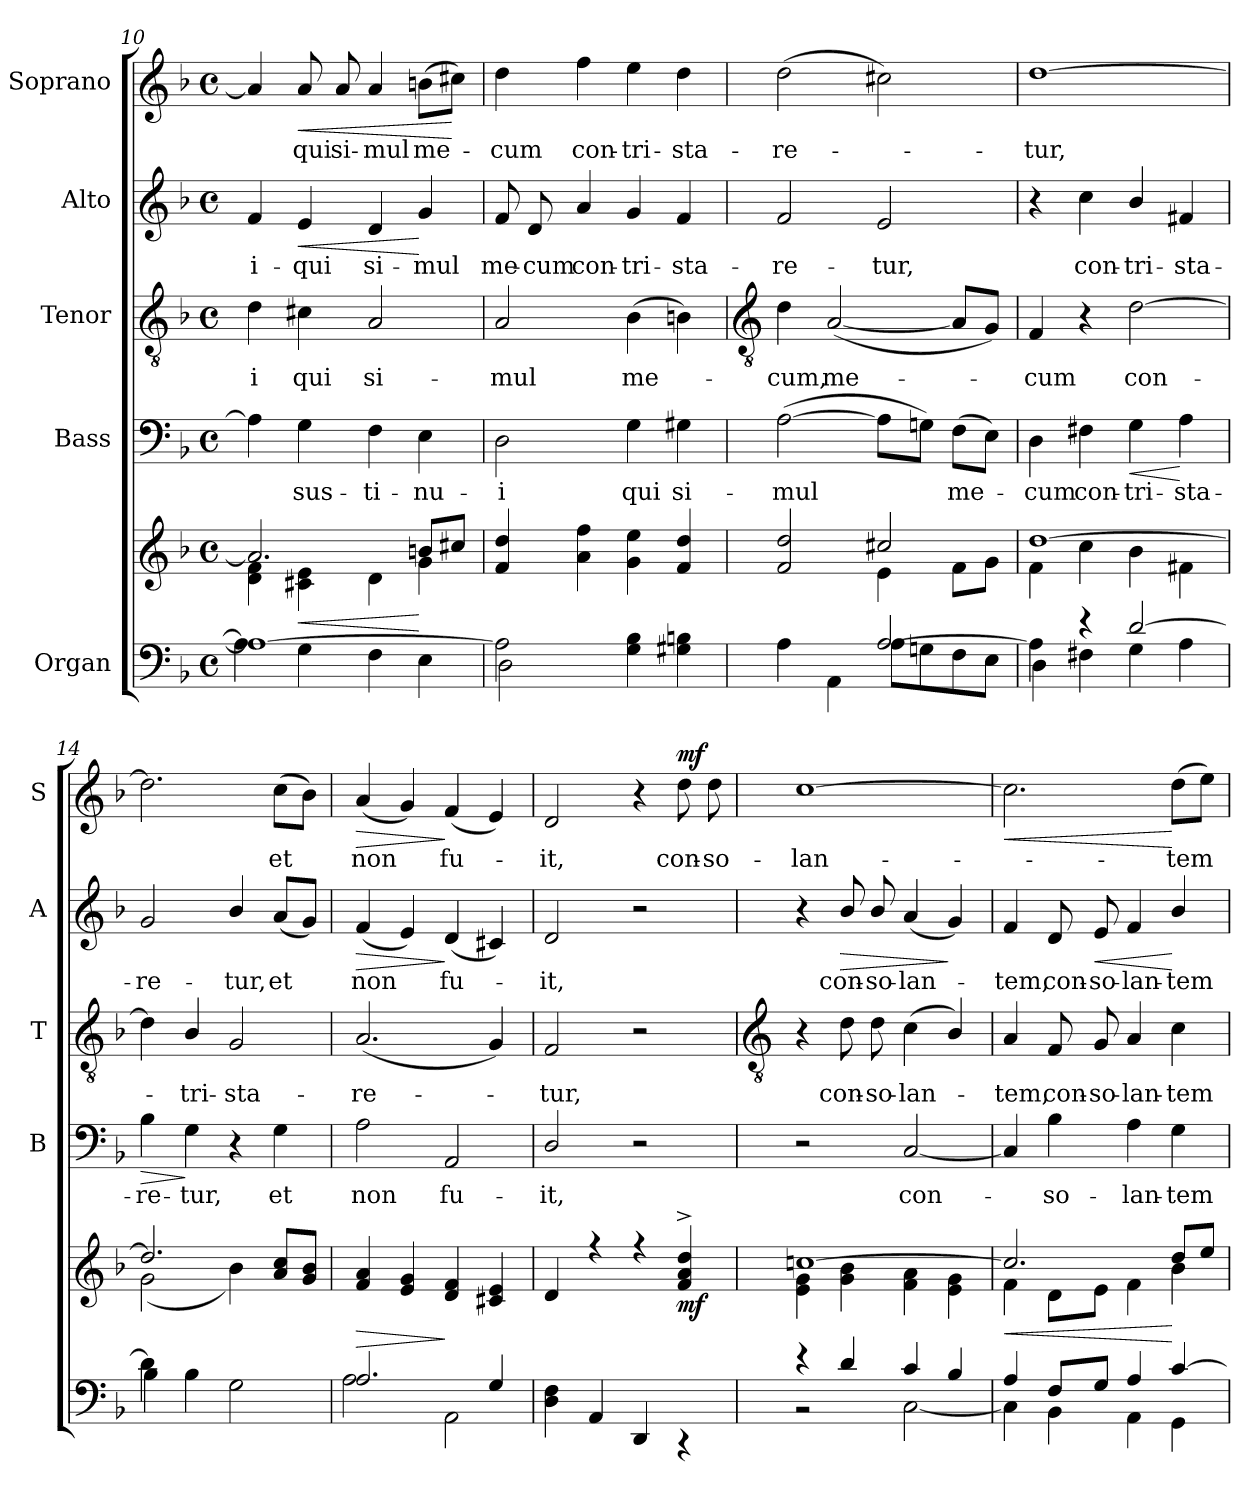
**kern	**kern	**dynam	**kern	**text	**dynam	**kern	**text	**kern	**text	**dynam	**kern	**text	**dynam
*part5	*part5	*part5	*part4	*part4	*part4	*part3	*part3	*part2	*part2	*part2	*part1	*part1	*part1
*staff6	*staff5	*staff5/6	*staff4	*staff4	*staff4	*staff3	*staff3	*staff2	*staff2	*staff2	*staff1	*staff1	*staff1
*I"Organ	*	*	*I"Bass	*	*	*I"Tenor	*	*I"Alto	*	*	*I"Soprano	*	*
*	*	*	*I'B	*	*	*I'T	*	*I'A	*	*	*I'S	*	*
*clefF4	*clefG2	*	*clefF4	*	*	*clefGv2	*	*clefG2	*	*	*clefG2	*	*
*k[b-]	*k[b-]	*	*k[b-]	*	*	*k[b-]	*	*k[b-]	*	*	*k[b-]	*	*
*F:	*F:	*	*F:	*	*	*F:	*	*F:	*	*	*F:	*	*
*M4/4	*M4/4	*	*M4/4	*	*	*M4/4	*	*M4/4	*	*	*M4/4	*	*
*met(c)	*met(c)	*	*met(c)	*	*	*met(c)	*	*met(c)	*	*	*met(c)	*	*
=10	=10	=10	=10	=10	=10	=10	=10	=10	=10	=10	=10	=10	=10
*^	*^	*	*	*	*	*	*	*	*	*	*	*	*
!	!	!	!	!	!	!	!	!	!LO:LY:b	!	!LO:LY:b	!	!	!	!
1A/_	4A\]	2.a/]	4d\ 4f\	.	4A]	.	.	4d	-i	4f	-i-	.	4a]	.	.
!	!	!	!	!LO:HP:b	!	!LO:LY:b	!	!	!LO:LY:b	!	!LO:LY:b	!LO:HP:b	!	!LO:LY:b	!LO:HP:b
.	4G\	.	4c#X\ 4e\	<	4G	sus-	.	4c#X	qui	4e	-qui	<	8a	qui	<
!	!	!	!	!	!	!	!	!	!	!	!	!	!	!LO:LY:b	!
.	.	.	.	.	.	.	.	.	.	.	.	.	8a	si-	.
!	!	!	!	!	!	!LO:LY:b	!	!	!LO:LY:b	!	!LO:LY:b	!	!	!LO:LY:b	!
.	4F\	.	4d\	.	4F	-ti-	.	2A	si-	4d	si-	.	4a	-mul	.
!	!	!	!	!	!	!LO:LY:b	!	!	!	!	!LO:LY:b	!	!	!LO:LY:b	!
.	4E\	8bn/L	4g\	[	4E	-nu-	.	.	.	4g	-mul	[	(>8bnL	me-	.
.	.	8cc#X/J	.	.	.	.	.	.	.	.	.	.	8cc#XJ)	.	[
=11	=11	=11	=11	=11	=11	=11	=11	=11	=11	=11	=11	=11	=11	=11	=11
!	!	!	!	!	!	!LO:LY:b	!	!	!LO:LY:b	!	!LO:LY:b	!	!	!LO:LY:b	!
2A\]	2D\	4f/ 4dd/	1ryy	.	2D	-i	.	2A	-mul	8f	me-	.	4dd	cum	.
!	!	!	!	!	!	!	!	!	!	!	!LO:LY:b	!	!	!	!
.	.	.	.	.	.	.	.	.	.	8d	-cum	.	.	.	.
!	!	!	!	!	!	!	!	!	!	!	!LO:LY:b	!	!	!LO:LY:b	!
.	.	4a\ 4ff\	.	.	.	.	.	.	.	4a	con-	.	4ff	con-	.
!	!	!	!	!	!	!LO:LY:b	!	!	!LO:LY:b	!	!LO:LY:b	!	!	!LO:LY:b	!
2ryy	4G\ 4B-\	4g\ 4ee\	.	.	4G	qui	.	(>4B-	me-	4g	-tri-	.	4ee	-tri-	.
!	!	!	!	!	!	!LO:LY:b	!	!	!	!	!LO:LY:b	!	!	!LO:LY:b	!
.	4G#X\ 4Bn\	4f/ 4dd/	.	.	4G#X	si-	.	4Bn)	.	4f	-sta-	.	4dd	-sta-	.
!!LO:LB:g=z
=12	=12	=12	=12	=12	=12	=12	=12	=12	=12	=12	=12	=12	=12	=12	=12
*	*	*	*	*	*	*	*	*clefGv2	*	*	*	*	*	*	*
!	!	!	!	!	!	!LO:LY:b	!	!	!LO:LY:b	!	!LO:LY:b	!	!	!LO:LY:b	!
2ryy	4A\	2f/ 2dd/	2ryy	.	(>[2A	-mul	.	4d	cum,	2f	-re-	.	(>2dd	-re-	.
!	!	!	!	!	!	!	!	!	!LO:LY:b	!	!	!	!	!	!
.	4AA\	.	.	.	.	.	.	(<[2A	me-	.	.	.	.	.	.
!	!	!	!	!	!	!	!	!	!	!	!LO:LY:b	!	!	!	!
[2A/	8A\L	2cc#X/	4e\	.	8AL]	.	.	.	.	2e	-tur,	.	2cc#X)	.	.
.	8Gn\	.	.	.	8GnJ)	.	.	.	.	.	.	.	.	.	.
!	!	!	!	!	!	!LO:LY:b	!	!	!	!	!	!	!	!	!
.	8F\	.	8f\L	.	(>8FL	me-	.	8AL]	.	.	.	.	.	.	.
.	8E\J	.	8g\J	.	8EJ)	.	.	8GJ)	.	.	.	.	.	.	.
=13	=13	=13	=13	=13	=13	=13	=13	=13	=13	=13	=13	=13	=13	=13	=13
!	!	!	!	!	!	!LO:LY:b	!	!	!LO:LY:b	!	!	!	!	!LO:LY:b	!
4A\]	4D\	[1dd/	4f\	.	4D	cum	.	4F	cum	4r	.	.	[1dd	tur,	.
!	!	!	!	!	!	!LO:LY:b	!	!	!	!	!LO:LY:b	!	!	!	!
4r	4F#X\	.	4cc\	.	4F#X	con-	.	4r	.	4cc	con-	.	.	.	.
!	!	!	!	!	!	!LO:LY:b	!LO:HP:b	!	!LO:LY:b	!	!LO:LY:b	!	!	!	!
[2d/	4G\	.	4b-\	.	4G	-tri-	<	[2d	con-	4b-/	-tri-	.	.	.	.
!	!	!	!	!	!	!LO:LY:b	!	!	!	!	!LO:LY:b	!	!	!	!
.	4A\	.	4f#X\	.	4A	-sta-	[	.	.	4f#X	-sta-	.	.	.	.
=14	=14	=14	=14	=14	=14	=14	=14	=14	=14	=14	=14	=14	=14	=14	=14
!	!	!	!	!	!	!LO:LY:b	!LO:HP:b	!	!	!	!LO:LY:b	!	!	!	!
4d\]	4B-\	2.dd/]	(<2g\	.	4B-	-re-	>	4d]	.	2g	-re-	.	2.dd]	.	.
!	!	!	!	!	!	!LO:LY:b	!	!	!LO:LY:b	!	!	!	!	!	!
2.ryy	4B-\	.	.	.	4G	-tur,	]	4B-/	tri-	.	.	.	.	.	.
!	!	!	!	!	!	!	!	!	!LO:LY:b	!	!LO:LY:b	!	!	!	!
.	2G\	.	4b-\)	.	4r	.	.	2G	-sta-	4b-/	-tur,	.	.	.	.
!	!	!	!	!	!	!LO:LY:b	!	!	!	!	!LO:LY:b	!	!	!LO:LY:b	!
.	.	8a/ 8cc/L	4ryy	.	4G	et	.	.	.	(<8aL	et	.	(>8ccL	et	.
.	.	8g/ 8b-/J	.	.	.	.	.	.	.	8gJ)	.	.	8b-J)	.	.
=15	=15	=15	=15	=15	=15	=15	=15	=15	=15	=15	=15	=15	=15	=15	=15
!	!	!	!	!LO:HP:b	!	!LO:LY:b	!	!	!LO:LY:b	!	!LO:LY:b	!LO:HP:b	!	!LO:LY:b	!LO:HP:b
2.A/	2A\	4f/ 4a/	1ryy	>	2A	non	.	(<2.A	-re-	(<4f	non	>	(<4a	non	>
.	.	4e/ 4g/	.	.	.	.	.	.	.	4e)	.	.	4g)	.	.
!	!	!	!	!	!	!LO:LY:b	!	!	!	!	!LO:LY:b	!	!	!LO:LY:b	!
.	2AA\	4d/ 4f/	.	]	2AA	fu-	.	.	.	(<4d	fu-	]	(<4f	fu-	]
4G/	.	4c#X/ 4e/	.	.	.	.	.	4G)	.	4c#X)	.	.	4e)	.	.
=16	=16	=16	=16	=16	=16	=16	=16	=16	=16	=16	=16	=16	=16	=16	=16
!	!	!	!	!	!	!LO:LY:b	!	!	!LO:LY:b	!	!LO:LY:b	!	!	!LO:LY:b	!
1ryy	4D\ 4F\	4d/	1ryy	.	2D/	-it,	.	2F	tur,	2d	it,	.	2d	it,	.
.	4AA/	4r	.	.	.	.	.	.	.	.	.	.	.	.	.
.	4DD/	4r	.	.	2r	.	.	2r	.	2r	.	.	4r	.	.
!	!	!	!	!LO:DY:b	!	!	!	!	!	!	!	!	!	!LO:LY:b	!LO:DY:b
.	4r	4f/^ 4a/^ 4dd/^	.	mf	.	.	.	.	.	.	.	.	8dd	con-	mf
!	!	!	!	!	!	!	!	!	!	!	!	!	!	!LO:LY:b	!
.	.	.	.	.	.	.	.	.	.	.	.	.	8dd	-so-	.
!!LO:LB:g=z
=17	=17	=17	=17	=17	=17	=17	=17	=17	=17	=17	=17	=17	=17	=17	=17
*	*	*	*	*	*	*	*	*clefGv2	*	*	*	*	*	*	*
!	!	!	!	!	!	!	!	!	!	!	!	!	!	!LO:LY:b	!
4r	2r	[1ccn/	4e\ 4g\	.	2r	.	.	4r	.	4r	.	.	[1cc	-lan-	.
!	!	!	!	!	!	!	!	!	!LO:LY:b	!	!LO:LY:b	!LO:HP:b	!	!	!
4d/	.	.	4g\ 4b-\	.	.	.	.	8d	con-	8b-/	con-	>	.	.	.
!	!	!	!	!	!	!	!	!	!LO:LY:b	!	!LO:LY:b	!	!	!	!
.	.	.	.	.	.	.	.	8d	-so-	8b-/	-so-	.	.	.	.
!	!	!	!	!	!	!LO:LY:b	!	!	!LO:LY:b	!	!LO:LY:b	!	!	!	!
4c/	[2C\	.	4f\ 4a\	.	[2C	con-	.	(<4c	-lan-	(<4a	-lan-	.	.	.	.
4B-/	.	.	4e\ 4g\	.	.	.	.	4B-/)	.	4g)	.	]	.	.	.
=18	=18	=18	=18	=18	=18	=18	=18	=18	=18	=18	=18	=18	=18	=18	=18
!	!	!	!	!LO:HP:b	!	!	!	!	!LO:LY:b	!	!LO:LY:b	!	!	!	!LO:HP:b
4A/	4C\]	2.cc/]	4f\	<	4C]	.	.	4A	tem,	4f	tem,	.	2.cc]	.	<
!	!	!	!	!	!	!LO:LY:b	!	!	!LO:LY:b	!	!LO:LY:b	!	!	!	!
8F/L	4BB-\	.	8d\L	.	4B-	so-	.	8F	con-	8d	con-	.	.	.	.
!	!	!	!	!	!	!	!	!	!LO:LY:b	!	!LO:LY:b	!LO:HP:b	!	!	!
8G/J	.	.	8e\J	.	.	.	.	8G	-so-	8e	-so-	<	.	.	.
!	!	!	!	!	!	!LO:LY:b	!	!	!LO:LY:b	!	!LO:LY:b	!	!	!	!
4A/	4AA\	.	4f\	.	4A	-lan-	.	4A	-lan-	4f	-lan-	.	.	.	.
!	!	!	!	!	!	!LO:LY:b	!	!	!LO:LY:b	!	!LO:LY:b	!	!	!LO:LY:b	!
[4c/	4GG\	8dd/L	4b-\	[	4G	-tem	.	4c	-tem	4b-/	-tem	[	(>8ddL	tem	[
.	.	8ee/J	.	.	.	.	.	.	.	.	.	.	8eeJ)	.	.
*v	*v	*	*	*	*	*	*	*	*	*	*	*	*	*	*
*	*v	*v	*	*	*	*	*	*	*	*	*	*	*	*
=	=	=	=	=	=	=	=	=	=	=	=	=	=
*-	*-	*-	*-	*-	*-	*-	*-	*-	*-	*-	*-	*-	*-
